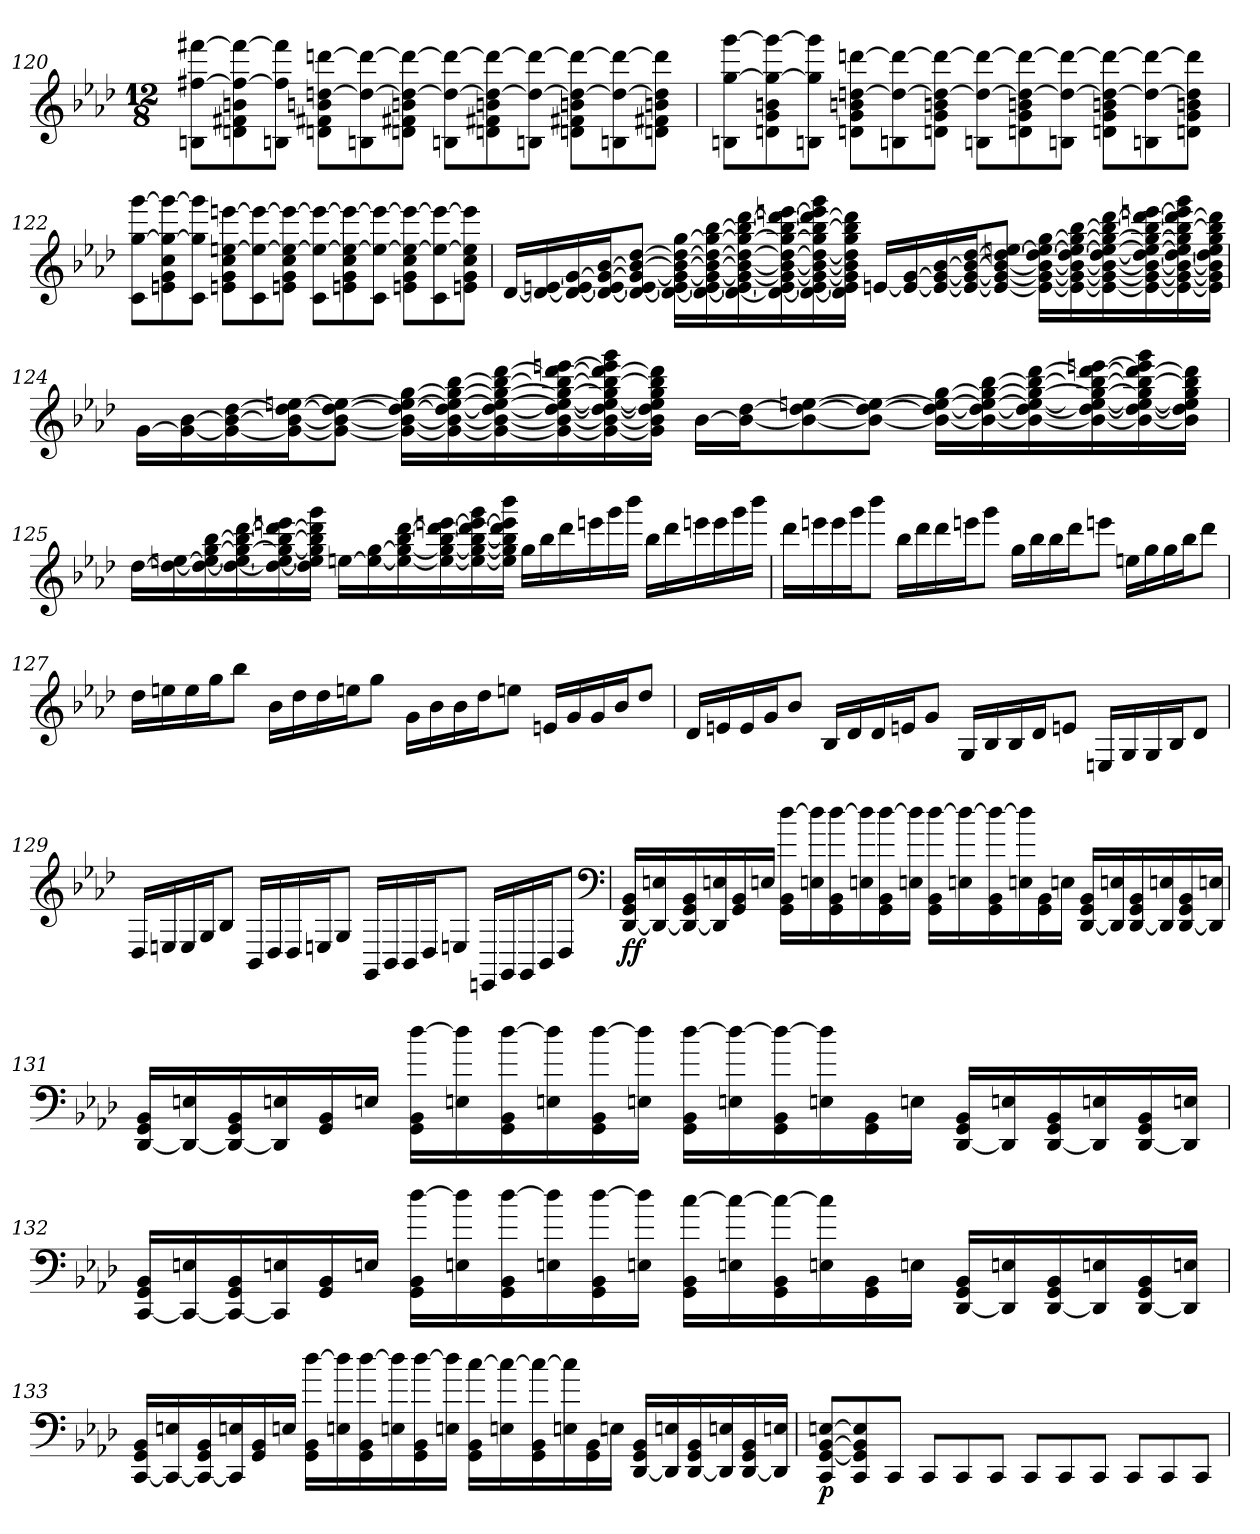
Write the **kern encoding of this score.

**kern	**dynam
*part1	*part1
*staff1	*staff1
*clefG2	*
*k[b-e-a-d-]	*
*A-:	*
*M12/8	*
=120	=120
8Bn [8ff#X [8fff#XL	.
8dn 8f#X 8bn 8ff#_ 8fff#_	.
8Bn 8ff#] 8fff#]J	.
8dn 8f#X 8bn [8ddn [8dddnL	.
8Bn 8dd_ 8ddd_	.
8dn 8f#X 8bn 8dd_ 8ddd_J	.
8Bn 8dd_ 8ddd_L	.
8dn 8f#X 8bn 8dd_ 8ddd_	.
8Bn 8dd_ 8ddd_J	.
8dn 8f#X 8bn 8dd_ 8ddd_L	.
8Bn 8dd_ 8ddd_	.
8dn 8f#X 8bn 8dd] 8ddd]J	.
=121	=121
8Bn [8gg [8gggL	.
8dn 8g 8bn 8gg_ 8ggg_	.
8Bn 8gg] 8ggg]J	.
8dn 8g 8bn [8ddn [8dddnL	.
8Bn 8dd_ 8ddd_	.
8dn 8g 8bn 8dd_ 8ddd_J	.
8Bn 8dd_ 8ddd_L	.
8dn 8g 8bn 8dd_ 8ddd_	.
8Bn 8dd_ 8ddd_J	.
8dn 8g 8bn 8dd_ 8ddd_L	.
8Bn 8dd_ 8ddd_	.
8dn 8g 8bn 8dd] 8ddd]J	.
=122	=122
8c [8gg [8gggL	.
8en 8g 8cc 8gg_ 8ggg_	.
8c 8gg] 8ggg]J	.
8en 8g 8cc [8een [8eeenL	.
8c 8ee_ 8eee_	.
8en 8g 8cc 8ee_ 8eee_J	.
8c 8ee_ 8eee_L	.
8en 8g 8cc 8ee_ 8eee_	.
8c 8ee_ 8eee_J	.
8en 8g 8cc 8ee_ 8eee_L	.
8c 8ee_ 8eee_	.
8en 8g 8cc 8ee] 8eee]J	.
=123	=123
[16d-LL	.
16d-_ [16en	.
16d-_ 16e_ [16g	.
16d-_ 16e_ 16g_ [16b-J	.
8d-_ 8e_ 8g_ 8b-_ [8dd-J	.
16d-_ 16e_ 16g_ 16b-_ 16dd-_ [16ggLL	.
16d-_ 16e_ 16g_ 16b-_ 16dd-_ 16gg_ [16bb-	.
16d-_ 16e_ 16g_ 16b-_ 16dd-_ 16gg_ 16bb-_ [16ddd-	.
16d-_ 16e_ 16g_ 16b-_ 16dd-_ 16gg_ 16bb-_ 16ddd-_ [16eeen	.
16d-_ 16e_ 16g_ 16b-_ 16dd-_ 16gg] 16bb-_ 16ddd-_ 16eee] 16ggg	.
16d-] 16e] 16g] 16b-] 16dd-] 16gg 16bb-] 16ddd-]JJ	.
[16enLL	.
16e_ [16g	.
16e_ 16g_ [16b-	.
16e_ 16g_ 16b-_ [16dd-J	.
8e_ 8g_ 8b-_ 8dd-_ [8eenJ	.
16e_ 16g_ 16b-_ 16dd-_ 16ee_ [16ggLL	.
16e_ 16g_ 16b-_ 16dd-_ 16ee_ 16gg_ [16bb-	.
16e_ 16g_ 16b-_ 16dd-_ 16ee_ 16gg_ 16bb-_ [16ddd-	.
16e_ 16g_ 16b-_ 16dd-_ 16ee_ 16gg_ 16bb-_ 16ddd-_ [16eeen	.
16e_ 16g_ 16b-_ 16dd-_ 16ee_ 16gg] 16bb-_ 16ddd-_ 16eee] 16ggg	.
16e] 16g] 16b-] 16dd-] 16ee] 16gg 16bb-] 16ddd-]JJ	.
=124	=124
[16gLL	.
16g_ [16b-	.
16g_ 16b-_ [16dd-	.
16g_ 16b-_ 16dd-_ [16eenJ	.
8g_ 8b-_ 8dd-_ 8ee_J	.
16g_ 16b-_ 16dd-_ 16ee_ [16ggLL	.
16g_ 16b-_ 16dd-_ 16ee_ 16gg_ [16bb-	.
16g_ 16b-_ 16dd-_ 16ee_ 16gg_ 16bb-_ [16ddd-	.
16g_ 16b-_ 16dd-_ 16ee_ 16gg_ 16bb-_ 16ddd-_ [16eeen	.
16g_ 16b-_ 16dd-_ 16ee_ 16gg] 16bb-_ 16ddd-_ 16eee] 16ggg	.
16g] 16b-] 16dd-] 16ee] 16gg 16bb-] 16ddd-]JJ	.
[16b-LL	.
16b-_ [16dd-J	.
8b-_ 8dd-_ [8een	.
8b-_ 8dd-_ 8ee_J	.
16b-_ 16dd-_ 16ee_ [16ggLL	.
16b-_ 16dd-_ 16ee_ 16gg_ [16bb-	.
16b-_ 16dd-_ 16ee_ 16gg_ 16bb-_ [16ddd-	.
16b-_ 16dd-_ 16ee_ 16gg_ 16bb-_ 16ddd-_ [16eeen	.
16b-_ 16dd-_ 16ee_ 16gg] 16bb-_ 16ddd-_ 16eee] 16ggg	.
16b-] 16dd-] 16ee] 16gg 16bb-] 16ddd-]JJ	.
=125	=125
[16dd-LL	.
16dd-_ [16een	.
16dd-_ 16ee_ [16gg [16bb-	.
16dd-_ 16ee_ 16gg_ 16bb-_ [16ddd-	.
16dd-_ 16ee_ 16gg_ 16bb-_ 16ddd-_ 16eeen	.
16dd-] 16ee] 16gg] 16bb-] 16ddd-] 16gggJJ	.
[16eenLL	.
16ee_ [16gg	.
16ee_ 16gg_ [16bb- [16ddd-	.
16ee_ 16gg_ 16bb-_ 16ddd-_ [16eeen	.
16ee_ 16gg_ 16bb-_ 16ddd-_ 16eee_ 16ggg	.
16ee] 16gg] 16bb-] 16ddd-] 16eee] 16bbb-JJ	.
16ggLL	.
16bb-	.
16ddd-	.
16eeen	.
16ggg	.
16bbb-JJ	.
16bb-LL	.
16ddd-	.
16eeen	.
16eee	.
16ggg	.
16bbb-JJ	.
=126	=126
16ddd-LL	.
16eeen	.
16eee	.
16gggJ	.
8bbb-J	.
16bb-LL	.
16ddd-	.
16ddd-	.
16eeenJ	.
8gggJ	.
16ggLL	.
16bb-	.
16bb-	.
16ddd-J	.
8eeenJ	.
16eenLL	.
16gg	.
16gg	.
16bb-J	.
8ddd-J	.
=127	=127
16dd-LL	.
16een	.
16ee	.
16ggJ	.
8bb-J	.
16b-LL	.
16dd-	.
16dd-	.
16eenJ	.
8ggJ	.
16gLL	.
16b-	.
16b-	.
16dd-J	.
8eenJ	.
16enLL	.
16g	.
16g	.
16b-J	.
8dd-J	.
=128	=128
16d-LL	.
16en	.
16e	.
16gJ	.
8b-J	.
16B-LL	.
16d-	.
16d-	.
16enJ	.
8gJ	.
16GLL	.
16B-	.
16B-	.
16d-J	.
8enJ	.
16EnLL	.
16G	.
16G	.
16B-J	.
8d-J	.
=129	=129
16D-LL	.
16En	.
16E	.
16GJ	.
8B-J	.
16BB-LL	.
16D-	.
16D-	.
16EnJ	.
8GJ	.
16GGLL	.
16BB-	.
16BB-	.
16D-J	.
8EnJ	.
16EEnLL	.
16GG	.
16GG	.
16BB-J	.
8D-J	.
*clefF4	*
=130	=130
[16DD- 16GG 16BB-LL	ff
16DD-_ 16En	.
16DD-_ 16GG 16BB-	.
16DD-] 16En	.
16GG 16BB-	.
16EnJJ	.
16GG 16BB- [16dd-LL	.
16En 16dd-]	.
16GG 16BB- [16dd-	.
16En 16dd-]	.
16GG 16BB- [16dd-	.
16En 16dd-]JJ	.
16GG 16BB- [16dd-LL	.
16En 16dd-_	.
16GG 16BB- 16dd-_	.
16En 16dd-]	.
16GG 16BB-	.
16EnJJ	.
[16DD- 16GG 16BB-LL	.
16DD-] 16En	.
[16DD- 16GG 16BB-	.
16DD-] 16En	.
[16DD- 16GG 16BB-	.
16DD-] 16EnJJ	.
=131	=131
[16DD- 16GG 16BB-LL	.
16DD-_ 16En	.
16DD-_ 16GG 16BB-	.
16DD-] 16En	.
16GG 16BB-	.
16EnJJ	.
16GG 16BB- [16dd-LL	.
16En 16dd-]	.
16GG 16BB- [16dd-	.
16En 16dd-]	.
16GG 16BB- [16dd-	.
16En 16dd-]JJ	.
16GG 16BB- [16dd-LL	.
16En 16dd-_	.
16GG 16BB- 16dd-_	.
16En 16dd-]	.
16GG 16BB-	.
16EnJJ	.
[16DD- 16GG 16BB-LL	.
16DD-] 16En	.
[16DD- 16GG 16BB-	.
16DD-] 16En	.
[16DD- 16GG 16BB-	.
16DD-] 16EnJJ	.
=132	=132
[16CC 16GG 16BB-LL	.
16CC_ 16En	.
16CC_ 16GG 16BB-	.
16CC] 16En	.
16GG 16BB-	.
16EnJJ	.
16GG 16BB- [16dd-LL	.
16En 16dd-]	.
16GG 16BB- [16dd-	.
16En 16dd-]	.
16GG 16BB- [16dd-	.
16En 16dd-]JJ	.
16GG 16BB- [16ccLL	.
16En 16cc_	.
16GG 16BB- 16cc_	.
16En 16cc]	.
16GG 16BB-	.
16EnJJ	.
[16DD- 16GG 16BB-LL	.
16DD-] 16En	.
[16DD- 16GG 16BB-	.
16DD-] 16En	.
[16DD- 16GG 16BB-	.
16DD-] 16EnJJ	.
=133	=133
[16CC 16GG 16BB-LL	.
16CC_ 16En	.
16CC_ 16GG 16BB-	.
16CC] 16En	.
16GG 16BB-	.
16EnJJ	.
16GG 16BB- [16dd-LL	.
16En 16dd-]	.
16GG 16BB- [16dd-	.
16En 16dd-]	.
16GG 16BB- [16dd-	.
16En 16dd-]JJ	.
16GG 16BB- [16ccLL	.
16En 16cc_	.
16GG 16BB- 16cc_	.
16En 16cc]	.
16GG 16BB-	.
16EnJJ	.
[16DD- 16GG 16BB-LL	.
16DD-] 16En	.
[16DD- 16GG 16BB-	.
16DD-] 16En	.
[16DD- 16GG 16BB-	.
16DD-] 16EnJJ	.
=134	=134
8CC [8GG [8BB- [8EnL	p
8CC 8GG] 8BB-] 8E]	.
8CCJ	.
8CCL	.
8CC	.
8CCJ	.
8CCL	.
8CC	.
8CCJ	.
8CCL	.
8CC	.
8CCJ	.
=	=
*-	*-
